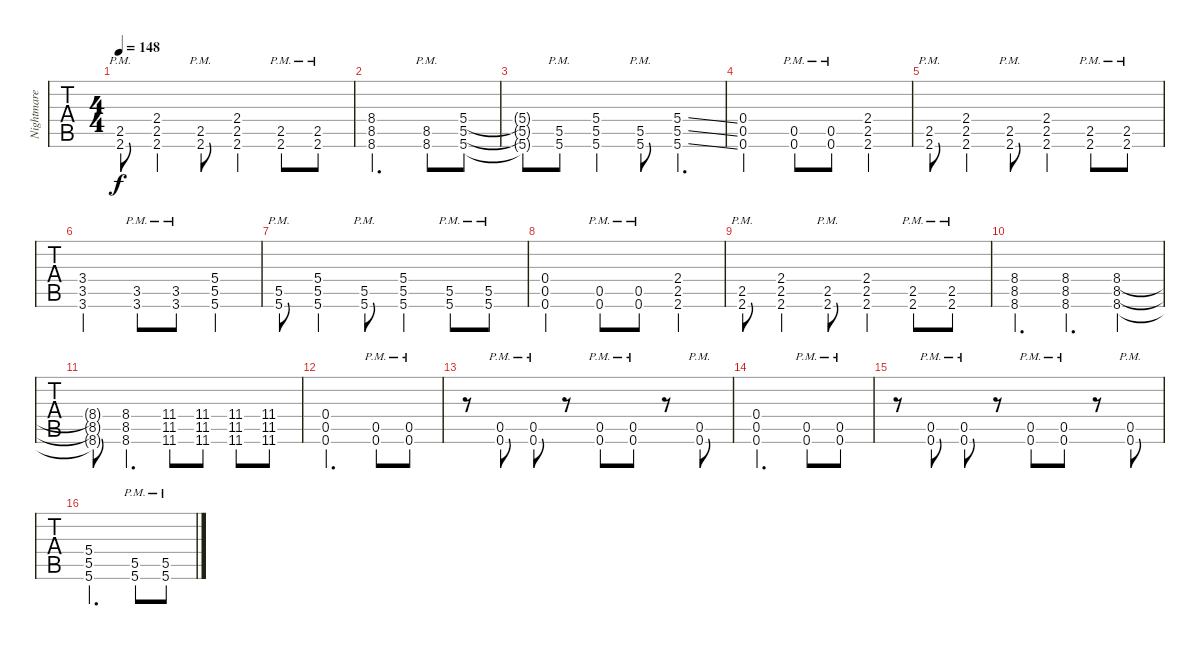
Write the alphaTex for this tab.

\track ("Nightmare Industries" "Nightmare ") {instrument distortionguitar}
\staff {tabs}
\tuning (D4 A3 F3 C3 G2 C2) {hide}
\ts (4 4)
\tempo 148
\clef g2
\ks c
(2.5{pm} 2.6{pm}).8{dy f} (2.4 2.5 2.6).4 (2.5{pm} 2.6{pm}).8 (2.4 2.5 2.6).4 (2.5{pm} 2.6{pm}).8 (2.5{pm} 2.6{pm}).8 |
(8.4 8.5 8.6).2{d} (8.5{pm} 8.6{pm}).8 (5.4 5.5 5.6).8 |
(5.4{t} 5.5{t} 5.6{t}).8 (5.5{pm} 5.6{pm}).8 (5.4 5.5 5.6).4 (5.5{pm} 5.6{pm}).8 (5.4{ss} 5.5{ss} 5.6{ss}).4{d} |
(0.4 0.5 0.6).2 (0.5{pm} 0.6{pm}).8 (0.5{pm} 0.6{pm}).8 (2.4 2.5 2.6).4 |
(2.5{pm} 2.6{pm}).8 (2.4 2.5 2.6).4 (2.5{pm} 2.6{pm}).8 (2.4 2.5 2.6).4 (2.5{pm} 2.6{pm}).8 (2.5{pm} 2.6{pm}).8 |
(3.4 3.5 3.6).2 (3.5{pm} 3.6{pm}).8 (3.5{pm} 3.6{pm}).8 (5.4 5.5 5.6).4 |
(5.5{pm} 5.6{pm}).8 (5.4 5.5 5.6).4 (5.5{pm} 5.6{pm}).8 (5.4 5.5 5.6).4 (5.5{pm} 5.6{pm}).8 (5.5{pm} 5.6{pm}).8 |
(0.4 0.5 0.6).2 (0.5{pm} 0.6{pm}).8 (0.5{pm} 0.6{pm}).8 (2.4 2.5 2.6).4 |
(2.5{pm} 2.6{pm}).8 (2.4 2.5 2.6).4 (2.5{pm} 2.6{pm}).8 (2.4 2.5 2.6).4 (2.5{pm} 2.6{pm}).8 (2.5{pm} 2.6{pm}).8 |
(8.4 8.5 8.6).4{d} (8.4 8.5 8.6).4{d} (8.4 8.5 8.6).4 |
(8.4{t} 8.5{t} 8.6{t}).8 (8.4 8.5 8.6).4{d} (11.4 11.5 11.6).8 (11.4 11.5 11.6).8 (11.4 11.5 11.6).8 (11.4 11.5 11.6).8 |
(0.4 0.5 0.6).2{d} (0.5{pm} 0.6{pm}).8 (0.5{pm} 0.6{pm}).8 |
r.8 (0.5{pm} 0.6{pm}).8 (0.5{pm} 0.6{pm}).8 r.8 (0.5{pm} 0.6{pm}).8 (0.5{pm} 0.6{pm}).8 r.8 (0.5{pm} 0.6{pm}).8 |
(0.4 0.5 0.6).2{d} (0.5{pm} 0.6{pm}).8 (0.5{pm} 0.6{pm}).8 |
r.8 (0.5{pm} 0.6{pm}).8 (0.5{pm} 0.6{pm}).8 r.8 (0.5{pm} 0.6{pm}).8 (0.5{pm} 0.6{pm}).8 r.8 (0.5{pm} 0.6{pm}).8 |
(5.4 5.5 5.6).2{d} (5.5{pm} 5.6{pm}).8 (5.5{pm} 5.6{pm}).8
